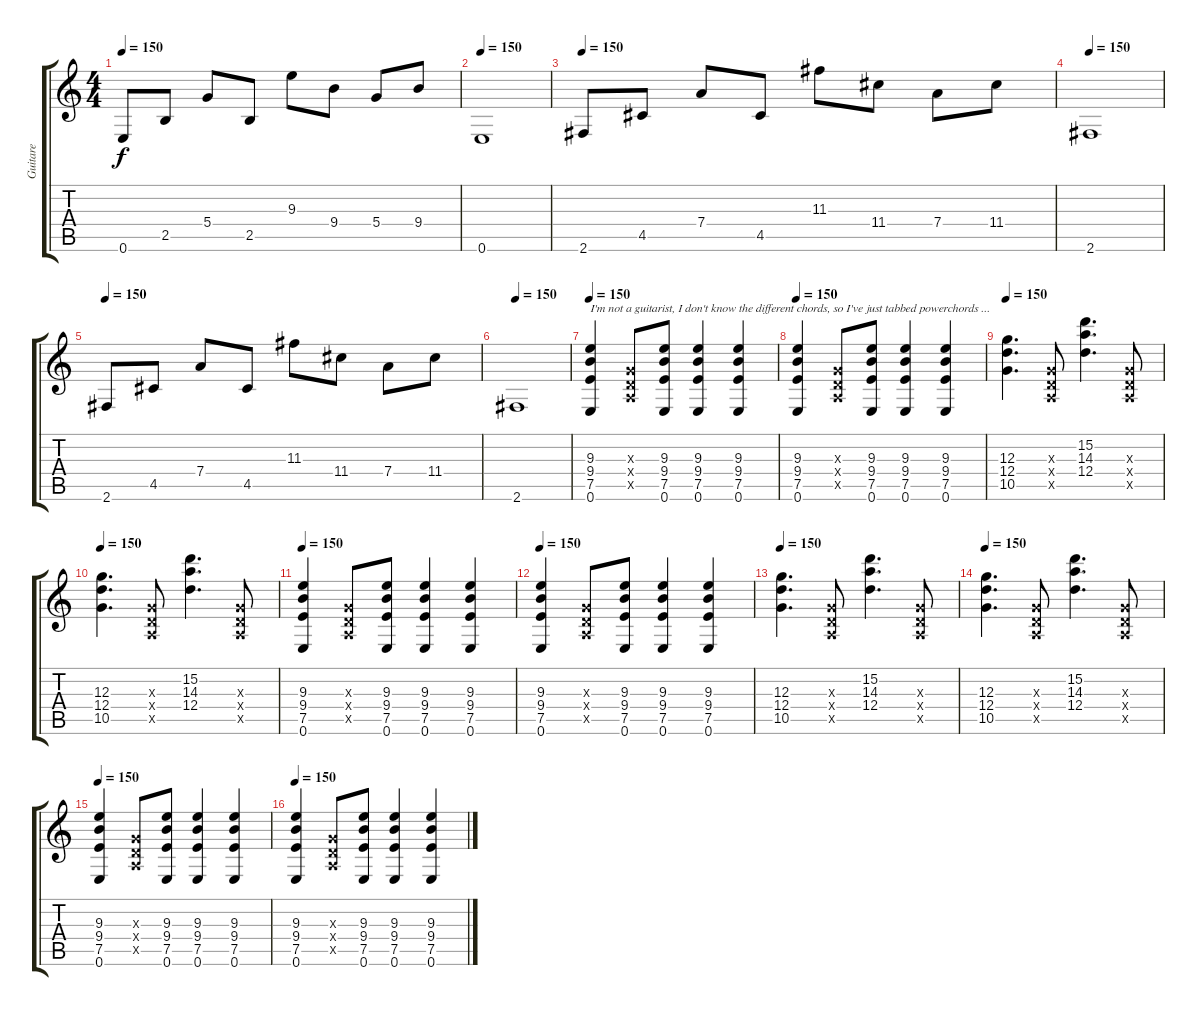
\track ("Guitare" "Guitare") {instrument acousticguitarsteel}
\staff {score tabs}
\tuning (E4 B3 G3 D3 A2 E2) {hide}
\ts (4 4)
\tempo 150
\clef g2
\ks c
0.6.8{dy f} 2.5.8 5.4.8 2.5.8 9.3.8 9.4.8 5.4.8 9.4.8 |
\tempo 150
0.6.1 |
\tempo 150
2.6.8 4.5.8 7.4.8 4.5.8 11.3.8 11.4.8 7.4.8 11.4.8 |
\tempo 150
2.6.1 |
\tempo 150
2.6.8 4.5.8 7.4.8 4.5.8 11.3.8 11.4.8 7.4.8 11.4.8 |
\tempo 150
2.6.1 |
\tempo 150
(9.3 9.4 7.5 0.6).4{txt "I'm not a guitarist, I don't know the different chords, so I've just tabbed powerchords ..."} (0.3{x} 0.4{x} 0.5{x}).8 (9.3 9.4 7.5 0.6).8 (9.3 9.4 7.5 0.6).4 (9.3 9.4 7.5 0.6).4 |
\tempo 150
(9.3 9.4 7.5 0.6).4 (0.3{x} 0.4{x} 0.5{x}).8 (9.3 9.4 7.5 0.6).8 (9.3 9.4 7.5 0.6).4 (9.3 9.4 7.5 0.6).4 |
\tempo 150
(12.3 12.4 10.5).4{d} (0.3{x} 0.4{x} 0.5{x}).8 (15.2 14.3 12.4).4{d} (0.3{x} 0.4{x} 0.5{x}).8 |
\tempo 150
(12.3 12.4 10.5).4{d} (0.3{x} 0.4{x} 0.5{x}).8 (15.2 14.3 12.4).4{d} (0.3{x} 0.4{x} 0.5{x}).8 |
\tempo 150
(9.3 9.4 7.5 0.6).4 (0.3{x} 0.4{x} 0.5{x}).8 (9.3 9.4 7.5 0.6).8 (9.3 9.4 7.5 0.6).4 (9.3 9.4 7.5 0.6).4 |
\tempo 150
(9.3 9.4 7.5 0.6).4 (0.3{x} 0.4{x} 0.5{x}).8 (9.3 9.4 7.5 0.6).8 (9.3 9.4 7.5 0.6).4 (9.3 9.4 7.5 0.6).4 |
\tempo 150
(12.3 12.4 10.5).4{d} (0.3{x} 0.4{x} 0.5{x}).8 (15.2 14.3 12.4).4{d} (0.3{x} 0.4{x} 0.5{x}).8 |
\tempo 150
(12.3 12.4 10.5).4{d} (0.3{x} 0.4{x} 0.5{x}).8 (15.2 14.3 12.4).4{d} (0.3{x} 0.4{x} 0.5{x}).8 |
\tempo 150
(9.3 9.4 7.5 0.6).4 (0.3{x} 0.4{x} 0.5{x}).8 (9.3 9.4 7.5 0.6).8 (9.3 9.4 7.5 0.6).4 (9.3 9.4 7.5 0.6).4 |
\tempo 150
(9.3 9.4 7.5 0.6).4 (0.3{x} 0.4{x} 0.5{x}).8 (9.3 9.4 7.5 0.6).8 (9.3 9.4 7.5 0.6).4 (9.3 9.4 7.5 0.6).4
